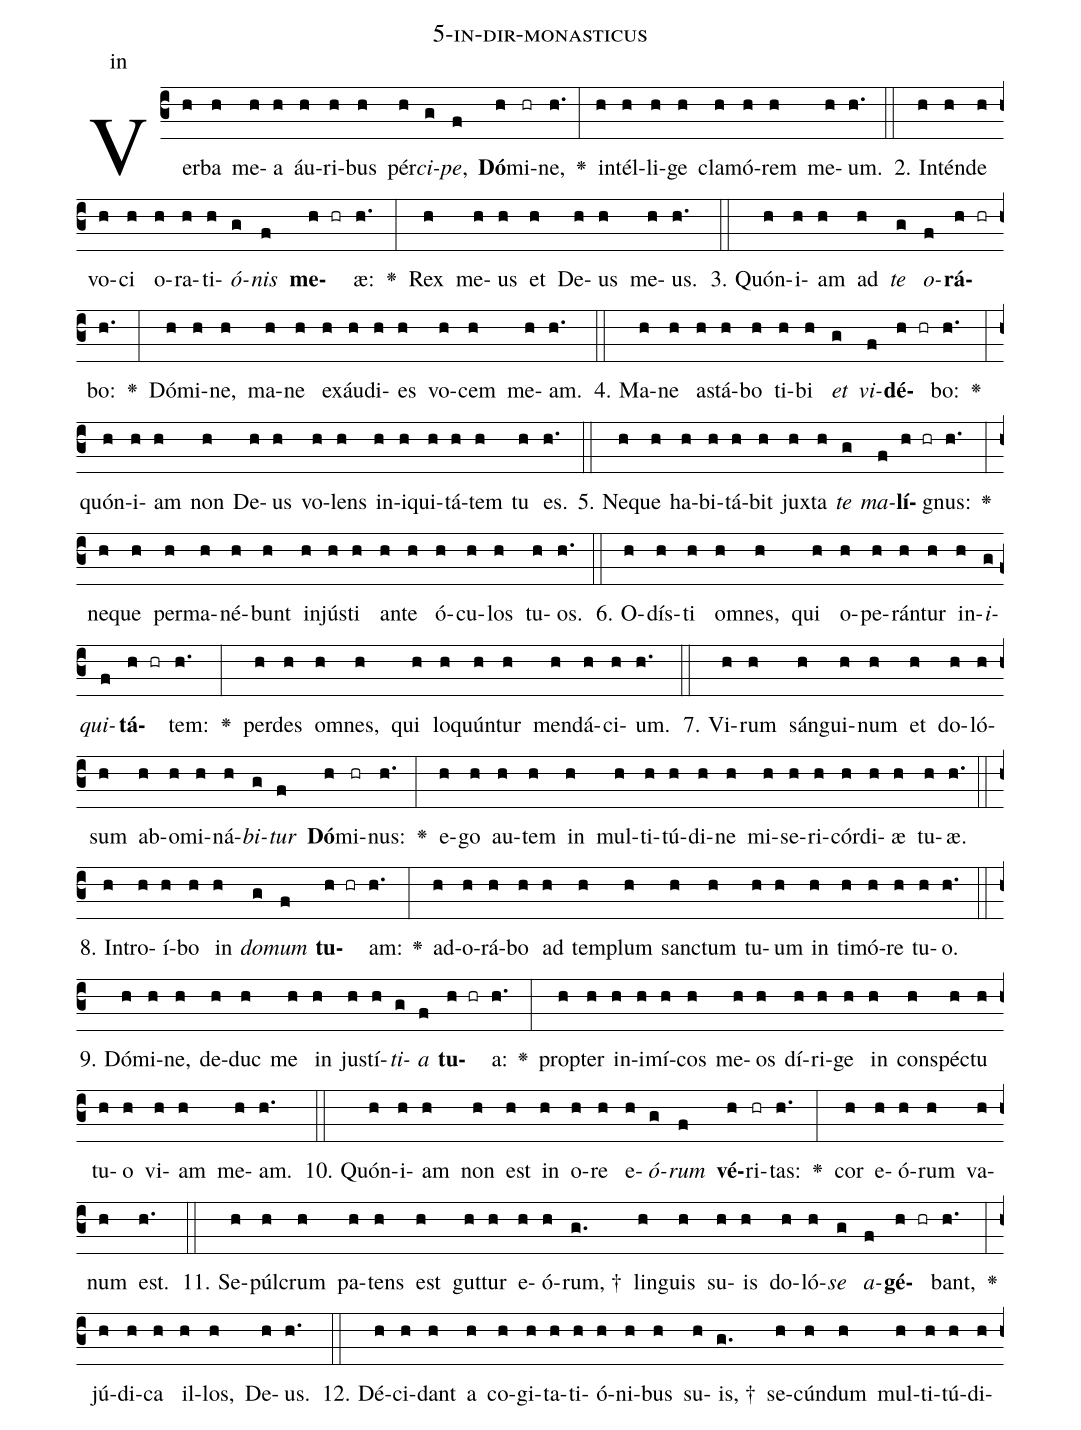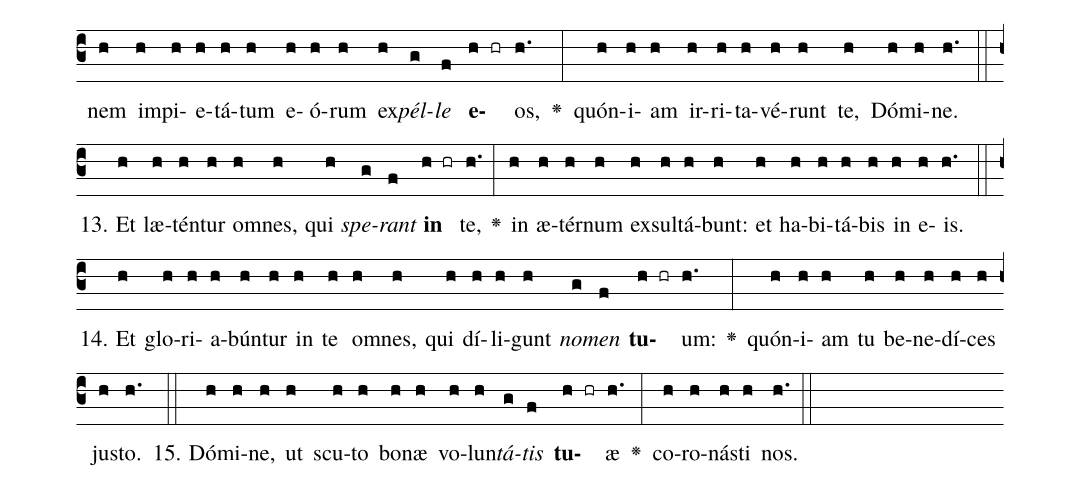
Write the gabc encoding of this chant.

name: 5-in-dir-monasticus;
annotation: in;
%%
(c3)Ver(h)ba(h) me(h)a(h) áu(h)ri(h)bus(h) pér(h)<i>ci</i>(g)<i>pe</i>,(f) <b>Dó</b>(h)mi(hr)ne,(h.) <v>\greheightstar</v>(:) in(h)tél(h)li(h)ge(h) cla(h)mó(h)rem(h) me(h)um.(h.) (::)
2. In(h)tén(h)de(h) vo(h)ci(h) o(h)ra(h)ti(h)<i>ó</i>(g)<i>nis</i>(f) <b>me</b>(h hr)æ:(h.) <v>\greheightstar</v>(:) Rex(h) me(h)us(h) et(h) De(h)us(h) me(h)us.(h.) (::)
3. Quón(h)i(h)am(h) ad(h) <i>te</i>(g) <i>o</i>(f)<b>rá</b>(h hr)bo:(h.) <v>\greheightstar</v>(:) Dó(h)mi(h)ne,(h) ma(h)ne(h) ex(h)áu(h)di(h)es(h) vo(h)cem(h) me(h)am.(h.) (::)
4. Ma(h)ne(h) a(h)stá(h)bo(h) ti(h)bi(h) <i>et</i>(g) <i>vi</i>(f)<b>dé</b>(h hr)bo:(h.) <v>\greheightstar</v>(:) quón(h)i(h)am(h) non(h) De(h)us(h) vo(h)lens(h) in(h)i(h)qui(h)tá(h)tem(h) tu(h) es.(h.) (::)
5. Ne(h)que(h) ha(h)bi(h)tá(h)bit(h) jux(h)ta(h) <i>te</i>(g) <i>ma</i>(f)<b>lí</b>(h hr)gnus:(h.) <v>\greheightstar</v>(:) ne(h)que(h) per(h)ma(h)né(h)bunt(h) in(h)jús(h)ti(h) an(h)te(h) ó(h)cu(h)los(h) tu(h)os.(h.) (::)
6. O(h)dís(h)ti(h) om(h)nes,(h) qui(h) o(h)pe(h)rán(h)tur(h) in(h)<i>i</i>(g)<i>qui</i>(f)<b>tá</b>(h hr)tem:(h.) <v>\greheightstar</v>(:) per(h)des(h) om(h)nes,(h) qui(h) lo(h)quún(h)tur(h) men(h)dá(h)ci(h)um.(h.) (::)
7. Vi(h)rum(h) sán(h)gui(h)num(h) et(h) do(h)ló(h)sum(h) ab(h)o(h)mi(h)ná(h)<i>bi</i>(g)<i>tur</i>(f) <b>Dó</b>(h)mi(hr)nus:(h.) <v>\greheightstar</v>(:) e(h)go(h) au(h)tem(h) in(h) mul(h)ti(h)tú(h)di(h)ne(h) mi(h)se(h)ri(h)cór(h)di(h)æ(h) tu(h)æ.(h.) (::)
8. In(h)tro(h)í(h)bo(h) in(h) <i>do</i>(g)<i>mum</i>(f) <b>tu</b>(h hr)am:(h.) <v>\greheightstar</v>(:) ad(h)o(h)rá(h)bo(h) ad(h) tem(h)plum(h) sanc(h)tum(h) tu(h)um(h) in(h) ti(h)mó(h)re(h) tu(h)o.(h.) (::)
9. Dó(h)mi(h)ne,(h) de(h)duc(h) me(h) in(h) jus(h)tí(h)<i>ti</i>(g)<i>a</i>(f) <b>tu</b>(h hr)a:(h.) <v>\greheightstar</v>(:) prop(h)ter(h) in(h)i(h)mí(h)cos(h) me(h)os(h) dí(h)ri(h)ge(h) in(h) con(h)spéc(h)tu(h) tu(h)o(h) vi(h)am(h) me(h)am.(h.) (::)
10. Quón(h)i(h)am(h) non(h) est(h) in(h) o(h)re(h) e(h)<i>ó</i>(g)<i>rum</i>(f) <b>vé</b>(h)ri(hr)tas:(h.) <v>\greheightstar</v>(:) cor(h) e(h)ó(h)rum(h) va(h)num(h) est.(h.) (::)
11. Se(h)púl(h)crum(h) pa(h)tens(h) est(h) gut(h)tur(h) e(h)ó(h)rum, †(g.) lin(h)guis(h) su(h)is(h) do(h)ló(h)<i>se</i>(g) <i>a</i>(f)<b>gé</b>(h hr)bant,(h.) <v>\greheightstar</v>(:) jú(h)di(h)ca(h) il(h)los,(h) De(h)us.(h.) (::)
12. Dé(h)ci(h)dant(h) a(h) co(h)gi(h)ta(h)ti(h)ó(h)ni(h)bus(h) su(h)is, †(g.) se(h)cún(h)dum(h) mul(h)ti(h)tú(h)di(h)nem(h) im(h)pi(h)e(h)tá(h)tum(h) e(h)ó(h)rum(h) ex(h)<i>pél</i>(g)<i>le</i>(f) <b>e</b>(h hr)os,(h.) <v>\greheightstar</v>(:) quón(h)i(h)am(h) ir(h)ri(h)ta(h)vé(h)runt(h) te,(h) Dó(h)mi(h)ne.(h.) (::)
13. Et(h) læ(h)tén(h)tur(h) om(h)nes,(h) qui(h) <i>spe</i>(g)<i>rant</i>(f) <b>in</b>(h hr) te,(h.) <v>\greheightstar</v>(:) in(h) æ(h)tér(h)num(h) ex(h)sul(h)tá(h)bunt:(h) et(h) ha(h)bi(h)tá(h)bis(h) in(h) e(h)is.(h.) (::)
14. Et(h) glo(h)ri(h)a(h)bún(h)tur(h) in(h) te(h) om(h)nes,(h) qui(h) dí(h)li(h)gunt(h) <i>no</i>(g)<i>men</i>(f) <b>tu</b>(h hr)um:(h.) <v>\greheightstar</v>(:) quón(h)i(h)am(h) tu(h) be(h)ne(h)dí(h)ces(h) jus(h)to.(h.) (::)
15. Dó(h)mi(h)ne,(h) ut(h) scu(h)to(h) bo(h)næ(h) vo(h)lun(h)<i>tá</i>(g)<i>tis</i>(f) <b>tu</b>(h hr)æ(h.) <v>\greheightstar</v>(:) co(h)ro(h)nás(h)ti(h) nos.(h.) (::)
